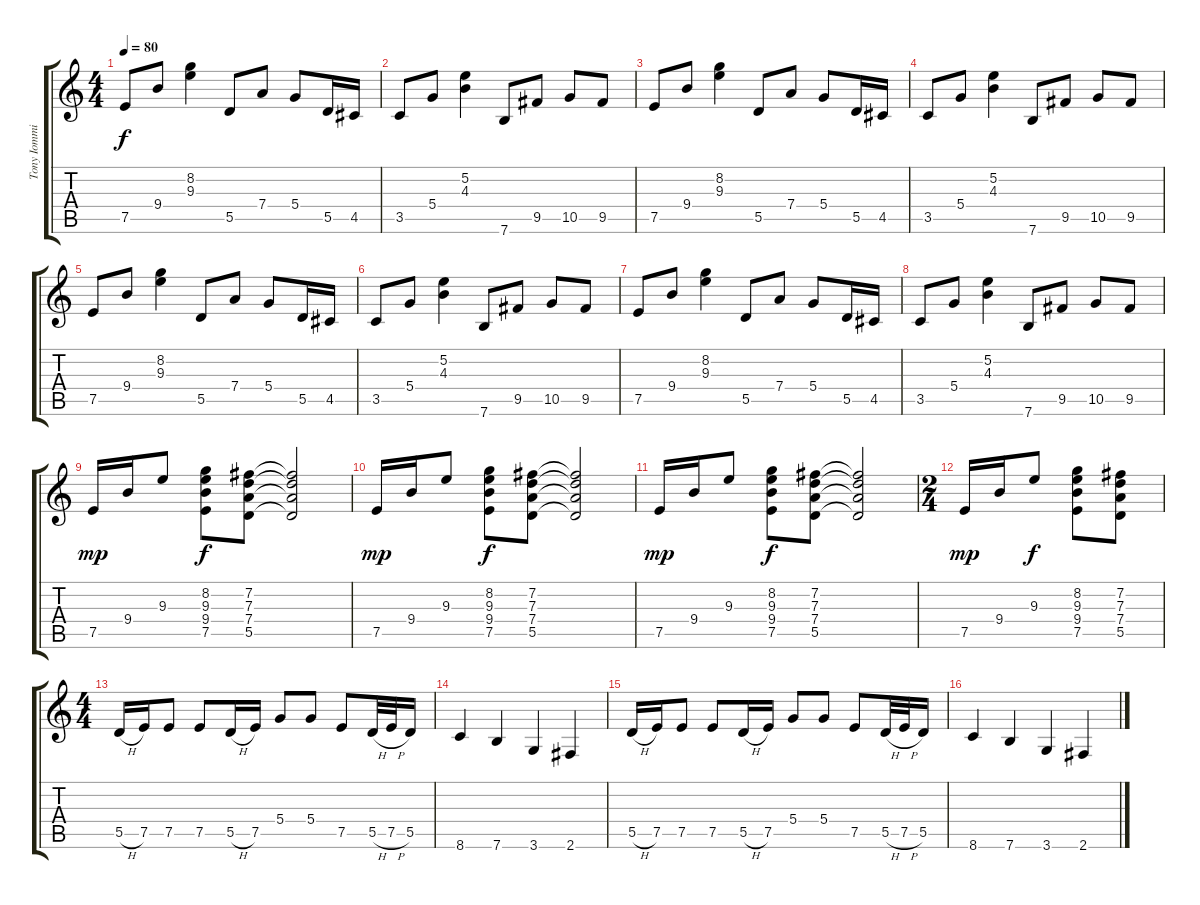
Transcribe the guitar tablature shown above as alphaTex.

\track ("Tony Iommi 1 (riffs and backup guitar)" "Tony Iommi") {instrument distortionguitar}
\staff {score tabs}
\tuning (E4 B3 G3 D3 A2 E2) {hide}
\ts (4 4)
\tempo 80
\clef g2
\ks c
7.5.8{dy f} 9.4.8 (8.2 9.3).4 5.5.8 7.4.8 5.4.8 5.5.16 4.5.16 |
3.5.8 5.4.8 (5.2 4.3).4 7.6.8 9.5.8 10.5.8 9.5.8 |
7.5.8 9.4.8 (8.2 9.3).4 5.5.8 7.4.8 5.4.8 5.5.16 4.5.16 |
3.5.8 5.4.8 (5.2 4.3).4 7.6.8 9.5.8 10.5.8 9.5.8 |
7.5.8 9.4.8 (8.2 9.3).4 5.5.8 7.4.8 5.4.8 5.5.16 4.5.16 |
3.5.8 5.4.8 (5.2 4.3).4 7.6.8 9.5.8 10.5.8 9.5.8 |
7.5.8 9.4.8 (8.2 9.3).4 5.5.8 7.4.8 5.4.8 5.5.16 4.5.16 |
3.5.8 5.4.8 (5.2 4.3).4 7.6.8 9.5.8 10.5.8 9.5.8 |
7.5.16{dy mp} 9.4.16 9.3.8 (8.2 9.3 9.4 7.5).8{dy f} (7.2 7.3 7.4 5.5).8 (7.2{t} 7.3{t} 7.4{t} 5.5{t}).2 |
7.5.16{dy mp} 9.4.16 9.3.8 (8.2 9.3 9.4 7.5).8{dy f} (7.2 7.3 7.4 5.5).8 (7.2{t} 7.3{t} 7.4{t} 5.5{t}).2 |
7.5.16{dy mp} 9.4.16 9.3.8 (8.2 9.3 9.4 7.5).8{dy f} (7.2 7.3 7.4 5.5).8 (7.2{t} 7.3{t} 7.4{t} 5.5{t}).2 |
\ts (2 4)
7.5.16{dy mp} 9.4.16 9.3.8{dy f} (8.2 9.3 9.4 7.5).8 (7.2 7.3 7.4 5.5).8 |
\ts (4 4)
5.5{h}.16{volume 11 instrument distortionguitar} 7.5.16 7.5.8 7.5.8 5.5{h}.16 7.5.16 5.4.8 5.4.8 7.5.8 5.5{h}.32 7.5{h}.32 5.5.16 |
8.6.4 7.6.4 3.6.4 2.6.4 |
5.5{h}.16 7.5.16 7.5.8 7.5.8 5.5{h}.16 7.5.16 5.4.8 5.4.8 7.5.8 5.5{h}.32 7.5{h}.32 5.5.16 |
8.6.4 7.6.4 3.6.4 2.6.4
